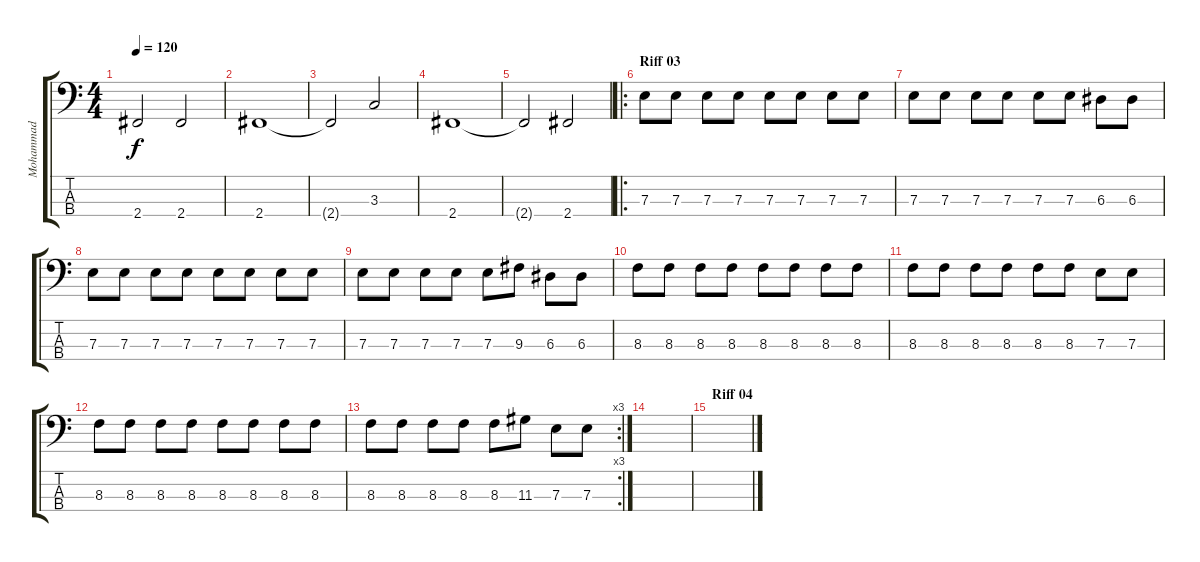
\track ("Mohammad" "Mohammad") {instrument electricbassfinger}
\staff {score tabs}
\tuning (G2 D2 A1 E1) {hide}
\ts (4 4)
\tempo 120
\clef f4
\ks c
2.4{t}.2{dy f} 2.4.2 |
2.4.1 |
2.4{t}.2 3.3.2 |
2.4.1 |
2.4{t}.2 2.4.2 |
\ro
\section ("" "Riff 03")
7.3.8 7.3.8 7.3.8 7.3.8 7.3.8 7.3.8 7.3.8 7.3.8 |
7.3.8 7.3.8 7.3.8 7.3.8 7.3.8 7.3.8 6.3.8 6.3.8 |
7.3.8 7.3.8 7.3.8 7.3.8 7.3.8 7.3.8 7.3.8 7.3.8 |
7.3.8 7.3.8 7.3.8 7.3.8 7.3.8 9.3.8 6.3.8 6.3.8 |
8.3.8 8.3.8 8.3.8 8.3.8 8.3.8 8.3.8 8.3.8 8.3.8 |
8.3.8 8.3.8 8.3.8 8.3.8 8.3.8 8.3.8 7.3.8 7.3.8 |
8.3.8 8.3.8 8.3.8 8.3.8 8.3.8 8.3.8 8.3.8 8.3.8 |
\rc 3
8.3.8 8.3.8 8.3.8 8.3.8 8.3.8 11.3.8 7.3.8 7.3.8 |
|
\section ("" "Riff 04")
